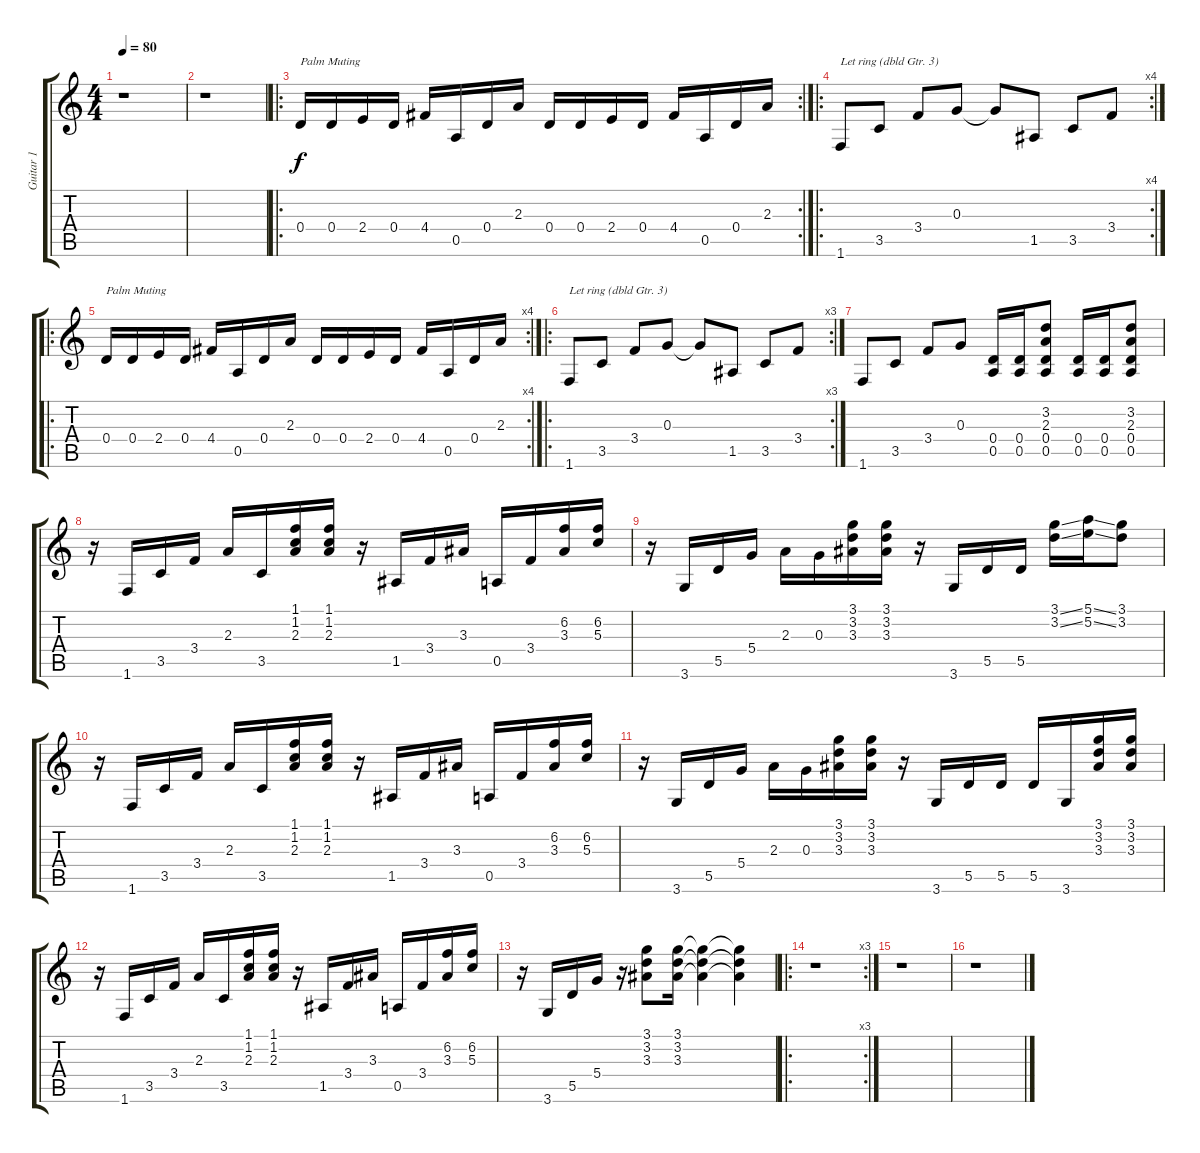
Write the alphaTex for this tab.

\track ("Guitar 1" "Guitar 1") {instrument electricguitarmuted}
\staff {score tabs}
\tuning (E4 B3 G3 D3 A2 E2) {hide}
\ts (4 4)
\tempo 80
\clef g2
\ks c
r.1{dy f instrument electricguitarmuted} |
r.1 |
\ro
\rc 2
0.4.16{txt "Palm Muting"} 0.4.16 2.4.16 0.4.16 4.4.16 0.5.16 0.4.16 2.3.16 0.4.16 0.4.16 2.4.16 0.4.16 4.4.16 0.5.16 0.4.16 2.3.16 |
\ro
\rc 4
1.6.8{txt "Let ring (dbld Gtr. 3)"} 3.5.8 3.4.8 0.3.8 0.3{t}.8 1.5.8 3.5.8 3.4.8 |
\ro
\rc 4
0.4.16{txt "Palm Muting"} 0.4.16 2.4.16 0.4.16 4.4.16 0.5.16 0.4.16 2.3.16 0.4.16 0.4.16 2.4.16 0.4.16 4.4.16 0.5.16 0.4.16 2.3.16 |
\ro
\rc 3
1.6.8{txt "Let ring (dbld Gtr. 3)"} 3.5.8 3.4.8 0.3.8 0.3{t}.8 1.5.8 3.5.8 3.4.8 |
1.6.8 3.5.8 3.4.8 0.3.8 (0.4 0.5).16 (0.4 0.5).16 (3.2 2.3 0.4 0.5).8 (0.4 0.5).16 (0.4 0.5).16 (3.2 2.3 0.4 0.5).8 |
r.16 1.6.16 3.5.16 3.4.16 2.3.16 3.5.16 (1.1 1.2 2.3).16 (1.1 1.2 2.3).16 r.16 1.5.16 3.4.16 3.3.16 0.5.16 3.4.16 (6.2 3.3).16 (6.2 5.3).16 |
r.16 3.6.16 5.5.16 5.4.16 2.3.16 0.3.16 (3.1 3.2 3.3).16 (3.1 3.2 3.3).16 r.16 3.6.16 5.5.16 5.5.16 (3.1{ss} 3.2{ss}).16 (5.1{ss} 5.2{ss}).16 (3.1 3.2).8 |
r.16 1.6.16 3.5.16 3.4.16 2.3.16 3.5.16 (1.1 1.2 2.3).16 (1.1 1.2 2.3).16 r.16 1.5.16 3.4.16 3.3.16 0.5.16 3.4.16 (6.2 3.3).16 (6.2 5.3).16 |
r.16 3.6.16 5.5.16 5.4.16 2.3.16 0.3.16 (3.1 3.2 3.3).16 (3.1 3.2 3.3).16 r.16 3.6.16 5.5.16 5.5.16 5.5.16 3.6.16 (3.1 3.2 3.3).16 (3.1 3.2 3.3).16 |
r.16 1.6.16 3.5.16 3.4.16 2.3.16 3.5.16 (1.1 1.2 2.3).16 (1.1 1.2 2.3).16 r.16 1.5.16 3.4.16 3.3.16 0.5.16 3.4.16 (6.2 3.3).16 (6.2 5.3).16 |
r.16 3.6.16 5.5.16 5.4.16 r.16 (3.1 3.2 3.3).8 (3.1 3.2 3.3).16 (3.1{t} 3.2{t} 3.3{t}).4 (3.1{t} 3.2{t} 3.3{t}).4 |
\ro
\rc 3
r.1 |
r.1 |
r.1
